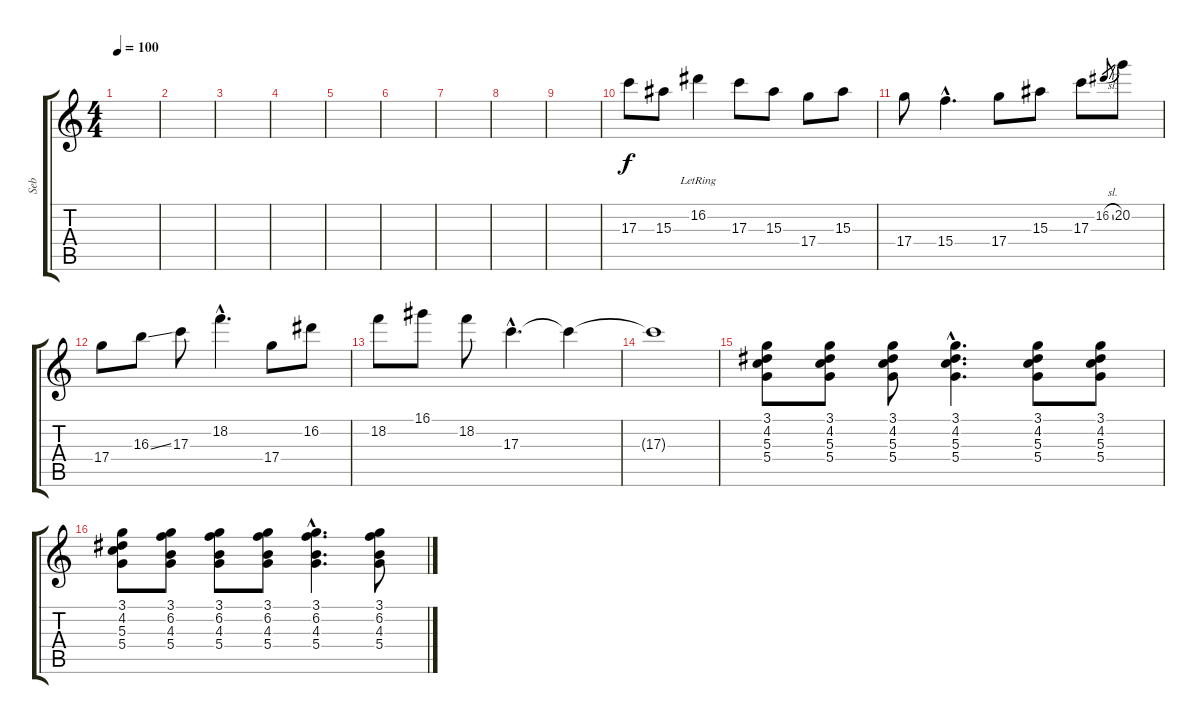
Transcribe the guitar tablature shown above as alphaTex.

\track ("Seb" "Seb") {instrument distortionguitar}
\staff {score tabs}
\tuning (E4 B3 G3 D3 A2 E2) {hide}
\ts (4 4)
\tempo 100
\clef g2
\ks c
|
|
|
|
|
|
|
|
|
17.3.8 15.3.8 16.2{lr}.4 17.3.8 15.3.8 17.4.8 15.3.8 |
17.4.8 15.4{hac}.4{d} 17.4.8 15.3.8 17.3.8 16.2{sl}.8{gr} 20.2.8 |
17.4.8 16.3{ss}.8 17.3.8 18.2{hac}.4{d} 17.4.8 16.2.8 |
18.2.8 16.1.8 18.2.8 17.3{hac}.4{d} 17.3{t}.4 |
17.3{t}.1 |
(3.1 4.2 5.3 5.4).8 (3.1 4.2 5.3 5.4).8 (3.1 4.2 5.3 5.4).8 (3.1{hac} 4.2{hac} 5.3{hac} 5.4{hac}).4{d} (3.1 4.2 5.3 5.4).8 (3.1 4.2 5.3 5.4).8 |
(3.1 4.2 5.3 5.4).8 (3.1 6.2 4.3 5.4).8 (3.1 6.2 4.3 5.4).8 (3.1 6.2 4.3 5.4).8 (3.1{hac} 6.2{hac} 4.3{hac} 5.4{hac}).4{d} (3.1 6.2 4.3 5.4).8
